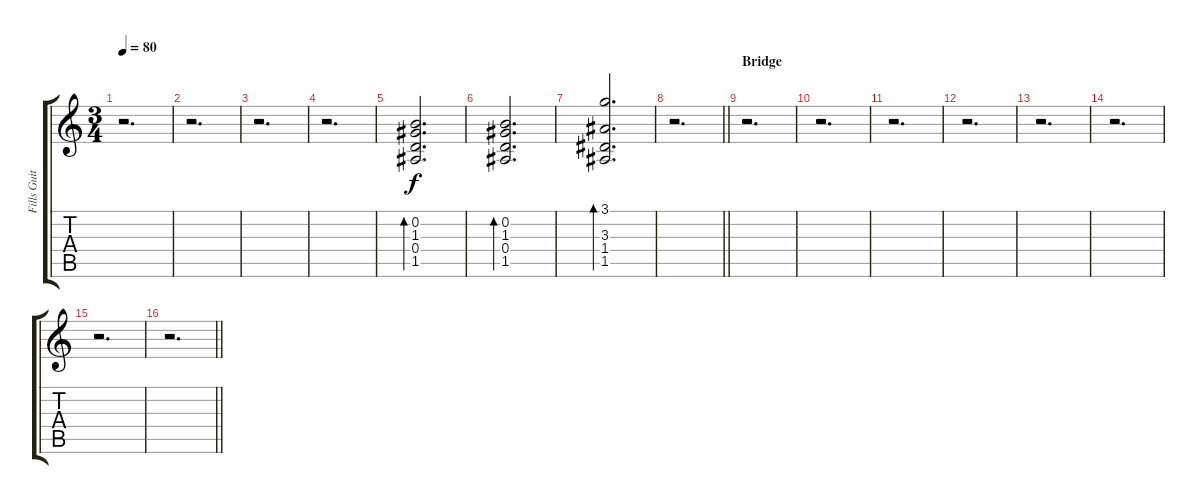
\track ("Fills Guitar" "Fills Guit") {instrument distortionguitar}
\staff {score tabs}
\tuning (E4 B3 G3 D3 A2 E2) {hide}
\ts (3 4)
\tempo 80
\clef g2
\ks c
r.2{d dy f} |
r.2{d} |
r.2{d} |
r.2{d} |
(0.2 1.3 0.4 1.5).2{d bd 240} |
(0.2 1.3 0.4 1.5).2{d bd 240} |
(3.1 3.3 1.4 1.5).2{d bd 240} |
\barLineRight lightlight
r.2{d} |
\section ("" "Bridge")
r.2{d} |
r.2{d} |
r.2{d} |
r.2{d} |
r.2{d} |
r.2{d} |
r.2{d} |
\barLineRight lightlight
r.2{d}
